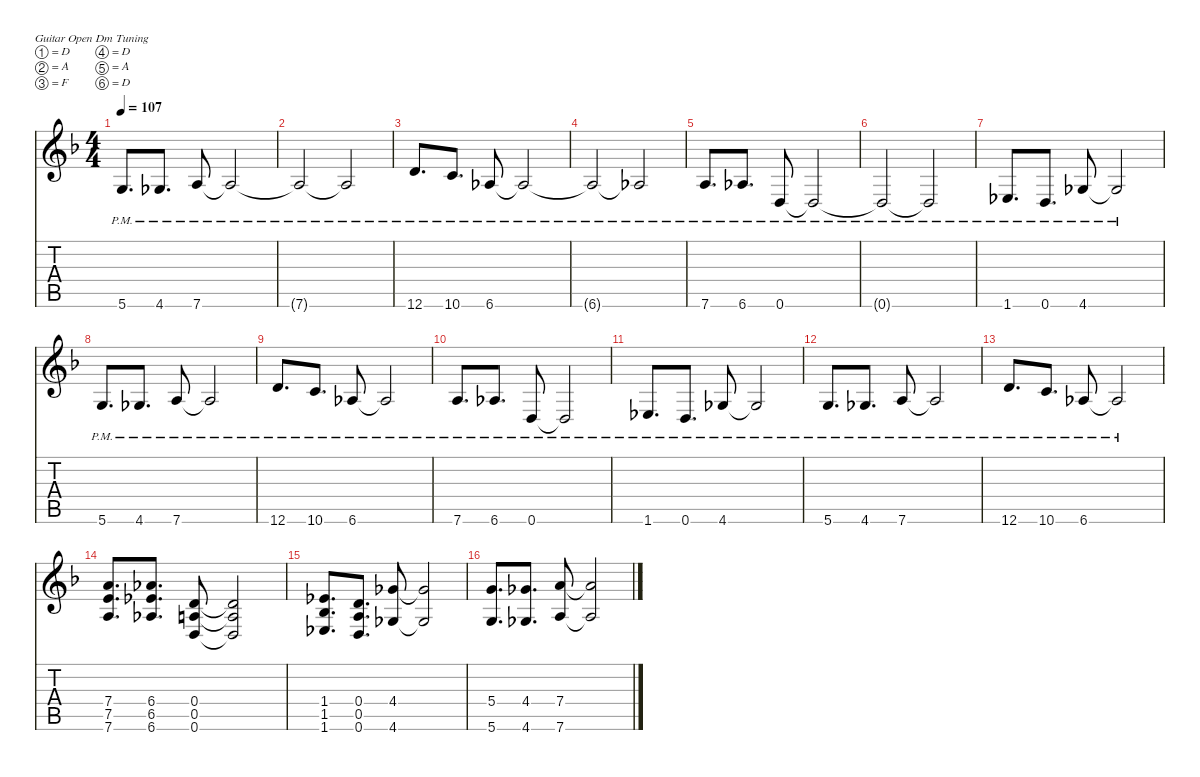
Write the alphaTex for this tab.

\hideDynamics
\bracketExtendMode nobrackets
\singleTrackTrackNamePolicy hidden
\multiTrackTrackNamePolicy hidden
\firstSystemTrackNameMode fullname
\firstSystemTrackNameOrientation horizontal
\otherSystemsTrackNameOrientation horizontal
\track ("Guitar 1" "E-Gt") {defaultSystemsLayout 16 instrument distortionguitar}
\staff {score tabs}
\tuning (D4 A3 F3 D3 A2 D2)
\ts (4 4)
\tempo 107
\clef g2
\ks dminor
5.6{pm acc forcenatural}.8{d dy f beam Up} 4.6{pm acc b}.8{d beam Up} 7.6{pm acc forcenatural}.8{beam Up} 7.6{pm t acc forcenatural}.2{beam Up} |
7.6{pm t acc forcenatural}.2{beam Up} 7.6{pm t acc forcenatural}.2{beam Up} |
12.6{pm acc forcenatural}.8{d beam Up} 10.6{pm acc forcenatural}.8{d beam Up} 6.6{pm acc b}.8{beam Up} 6.6{pm t acc b}.2{beam Up} |
6.6{pm t acc b}.2{beam Up} 6.6{pm t acc b}.2{beam Up} |
7.6{pm acc forcenatural}.8{d beam Up} 6.6{pm acc b}.8{d beam Up} 0.6{pm acc forcenatural}.8{beam Up} 0.6{pm t acc forcenatural}.2{beam Up} |
0.6{pm t acc forcenatural}.2{beam Up} 0.6{pm t acc forcenatural}.2{beam Up} |
1.6{pm acc b}.8{d beam Up} 0.6{pm acc forcenatural}.8{d beam Up} 4.6{pm acc b}.8{beam Up} 4.6{pm t acc b}.2{beam Up} |
5.6{pm acc forcenatural}.8{d beam Up} 4.6{pm acc b}.8{d beam Up} 7.6{pm acc forcenatural}.8{beam Up} 7.6{pm t acc forcenatural}.2{beam Up} |
12.6{pm acc forcenatural}.8{d beam Up} 10.6{pm acc forcenatural}.8{d beam Up} 6.6{pm acc b}.8{beam Up} 6.6{pm t acc b}.2{beam Up} |
7.6{pm acc forcenatural}.8{d beam Up} 6.6{pm acc b}.8{d beam Up} 0.6{pm acc forcenatural}.8{beam Up} 0.6{pm t acc forcenatural}.2{beam Up} |
1.6{pm acc b}.8{d beam Up} 0.6{pm acc forcenatural}.8{d beam Up} 4.6{pm acc b}.8{beam Up} 4.6{pm t acc b}.2{beam Up} |
5.6{pm acc forcenatural}.8{d beam Up} 4.6{pm acc b}.8{d beam Up} 7.6{pm acc forcenatural}.8{beam Up} 7.6{pm t acc forcenatural}.2{beam Up} |
12.6{pm acc forcenatural}.8{d beam Up} 10.6{pm acc forcenatural}.8{d beam Up} 6.6{pm acc b}.8{beam Up} 6.6{pm t acc b}.2{beam Up} |
(7.4{acc forcenatural} 7.5{acc forcenatural} 7.6{acc forcenatural}).8{d beam Up} (6.4{acc b} 6.5{acc b} 6.6{acc b}).8{d beam Up} (0.4{acc forcenatural} 0.5{acc forcenatural} 0.6{acc forcenatural}).8{beam Up} (0.4{t acc forcenatural} 0.5{t acc forcenatural} 0.6{t acc forcenatural}).2{beam Up} |
(1.4{acc b} 1.5{acc b} 1.6{acc b}).8{d beam Up} (0.4{acc forcenatural} 0.5{acc forcenatural} 0.6{acc forcenatural}).8{d beam Up} (4.4{acc b} 4.6{acc b}).8{beam Up} (4.4{t acc b} 4.6{t acc b}).2{beam Up} |
(5.4{acc forcenatural} 5.6{acc forcenatural}).8{d beam Up} (4.4{acc b} 4.6{acc b}).8{d beam Up} (7.4{acc forcenatural} 7.6{acc forcenatural}).8{beam Up} (7.4{t acc forcenatural} 7.6{t acc forcenatural}).2{beam Up}
